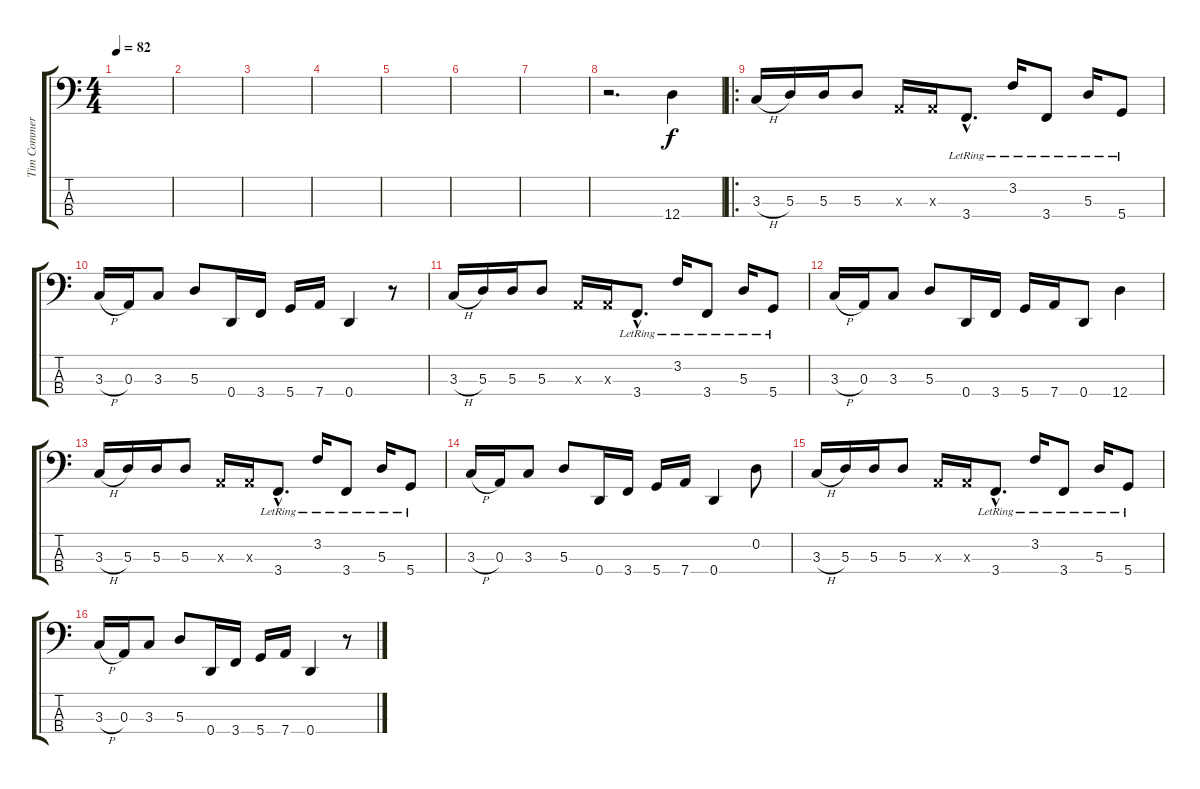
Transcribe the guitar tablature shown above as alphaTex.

\track ("Tim Commerford" "Tim Commer") {instrument electricbassfinger}
\staff {score tabs}
\tuning (G2 D2 A1 D1) {hide}
\ts (4 4)
\tempo 82
\clef f4
\ks c
|
|
|
|
|
|
|
r.2{d} 12.4.4 |
\ro
3.3{h}.16 5.3.16 5.3.16 5.3.8 0.3{x}.16 0.3{x}.16 3.4{hac lr}.8{d} 3.2{lr}.16 3.4{lr}.8 5.3{lr}.16 5.4{lr}.8 |
3.3{h}.16 0.3.16 3.3.8 5.3.8 0.4.16 3.4.16 5.4.16 7.4.16 0.4.4 r.8 |
3.3{h}.16 5.3.16 5.3.16 5.3.8 0.3{x}.16 0.3{x}.16 3.4{hac lr}.8{d} 3.2{lr}.16 3.4{lr}.8 5.3{lr}.16 5.4{lr}.8 |
3.3{h}.16 0.3.16 3.3.8 5.3.8 0.4.16 3.4.16 5.4.16 7.4.16 0.4.8 12.4.4 |
3.3{h}.16 5.3.16 5.3.16 5.3.8 0.3{x}.16 0.3{x}.16 3.4{hac lr}.8{d} 3.2{lr}.16 3.4{lr}.8 5.3{lr}.16 5.4{lr}.8 |
3.3{h}.16 0.3.16 3.3.8 5.3.8 0.4.16 3.4.16 5.4.16 7.4.16 0.4.4 0.2.8 |
3.3{h}.16 5.3.16 5.3.16 5.3.8 0.3{x}.16 0.3{x}.16 3.4{hac lr}.8{d} 3.2{lr}.16 3.4{lr}.8 5.3{lr}.16 5.4{lr}.8 |
3.3{h}.16 0.3.16 3.3.8 5.3.8 0.4.16 3.4.16 5.4.16 7.4.16 0.4.4 r.8
